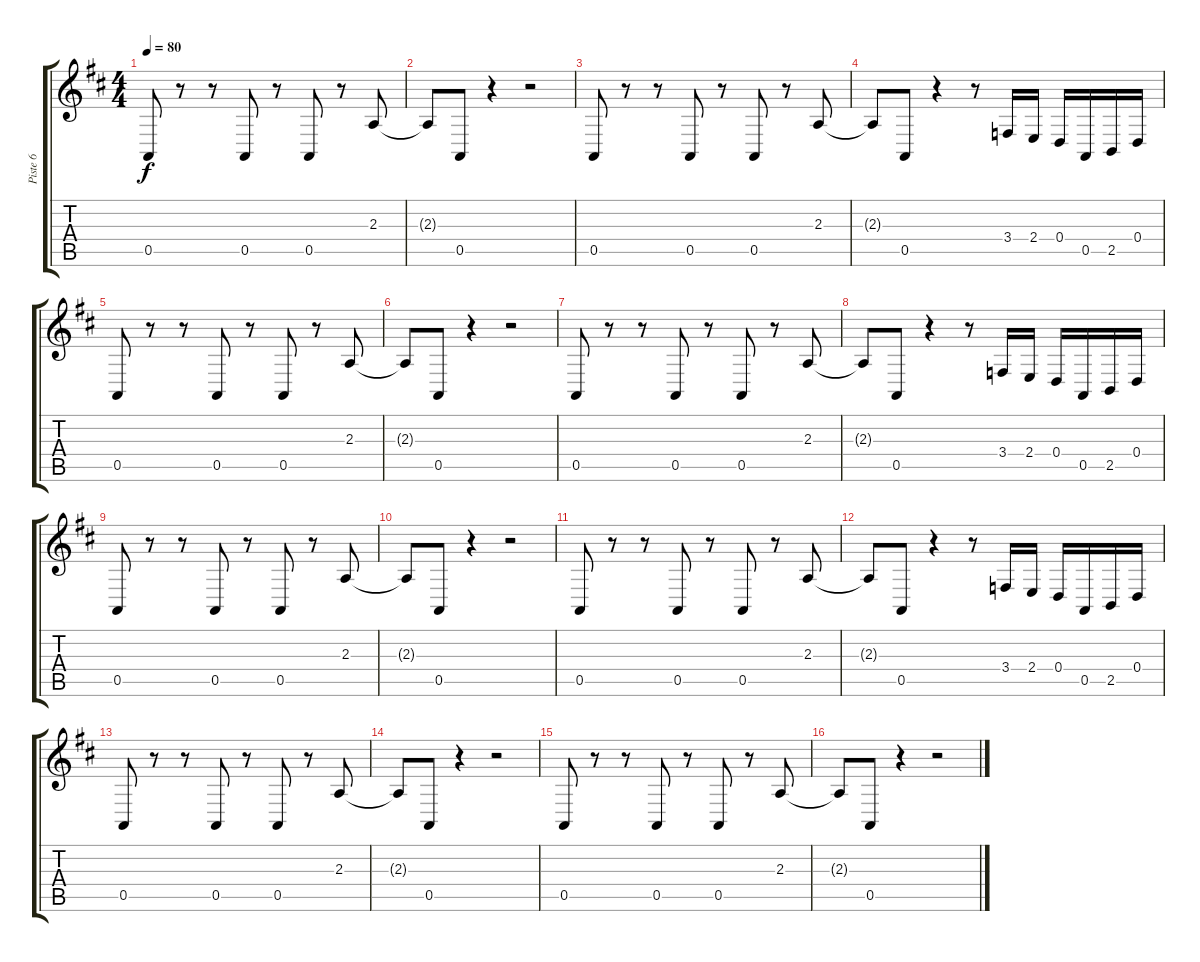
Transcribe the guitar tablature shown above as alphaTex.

\track ("Piste 6" "Piste 6") {instrument stringensemble1}
\staff {score tabs}
\tuning (E4 B3 G3 D3 A2 E2) {hide}
\ts (4 4)
\tempo 80
\clef g2
\ks d
0.5.8{dy f} r.8 r.8 0.5.8 r.8 0.5.8 r.8 2.3.8 |
2.3{t}.8 0.5.8 r.4 r.2 |
0.5.8 r.8 r.8 0.5.8 r.8 0.5.8 r.8 2.3.8 |
2.3{t}.8 0.5.8 r.4 r.8 3.4.16 2.4.16 0.4.16 0.5.16 2.5.16 0.4.16 |
0.5.8 r.8 r.8 0.5.8 r.8 0.5.8 r.8 2.3.8 |
2.3{t}.8 0.5.8 r.4 r.2 |
0.5.8 r.8 r.8 0.5.8 r.8 0.5.8 r.8 2.3.8 |
2.3{t}.8 0.5.8 r.4 r.8 3.4.16 2.4.16 0.4.16 0.5.16 2.5.16 0.4.16 |
0.5.8 r.8 r.8 0.5.8 r.8 0.5.8 r.8 2.3.8 |
2.3{t}.8 0.5.8 r.4 r.2 |
0.5.8 r.8 r.8 0.5.8 r.8 0.5.8 r.8 2.3.8 |
2.3{t}.8 0.5.8 r.4 r.8 3.4.16 2.4.16 0.4.16 0.5.16 2.5.16 0.4.16 |
0.5.8 r.8 r.8 0.5.8 r.8 0.5.8 r.8 2.3.8 |
2.3{t}.8 0.5.8 r.4 r.2 |
0.5.8 r.8 r.8 0.5.8 r.8 0.5.8 r.8 2.3.8 |
2.3{t}.8 0.5.8 r.4 r.2
